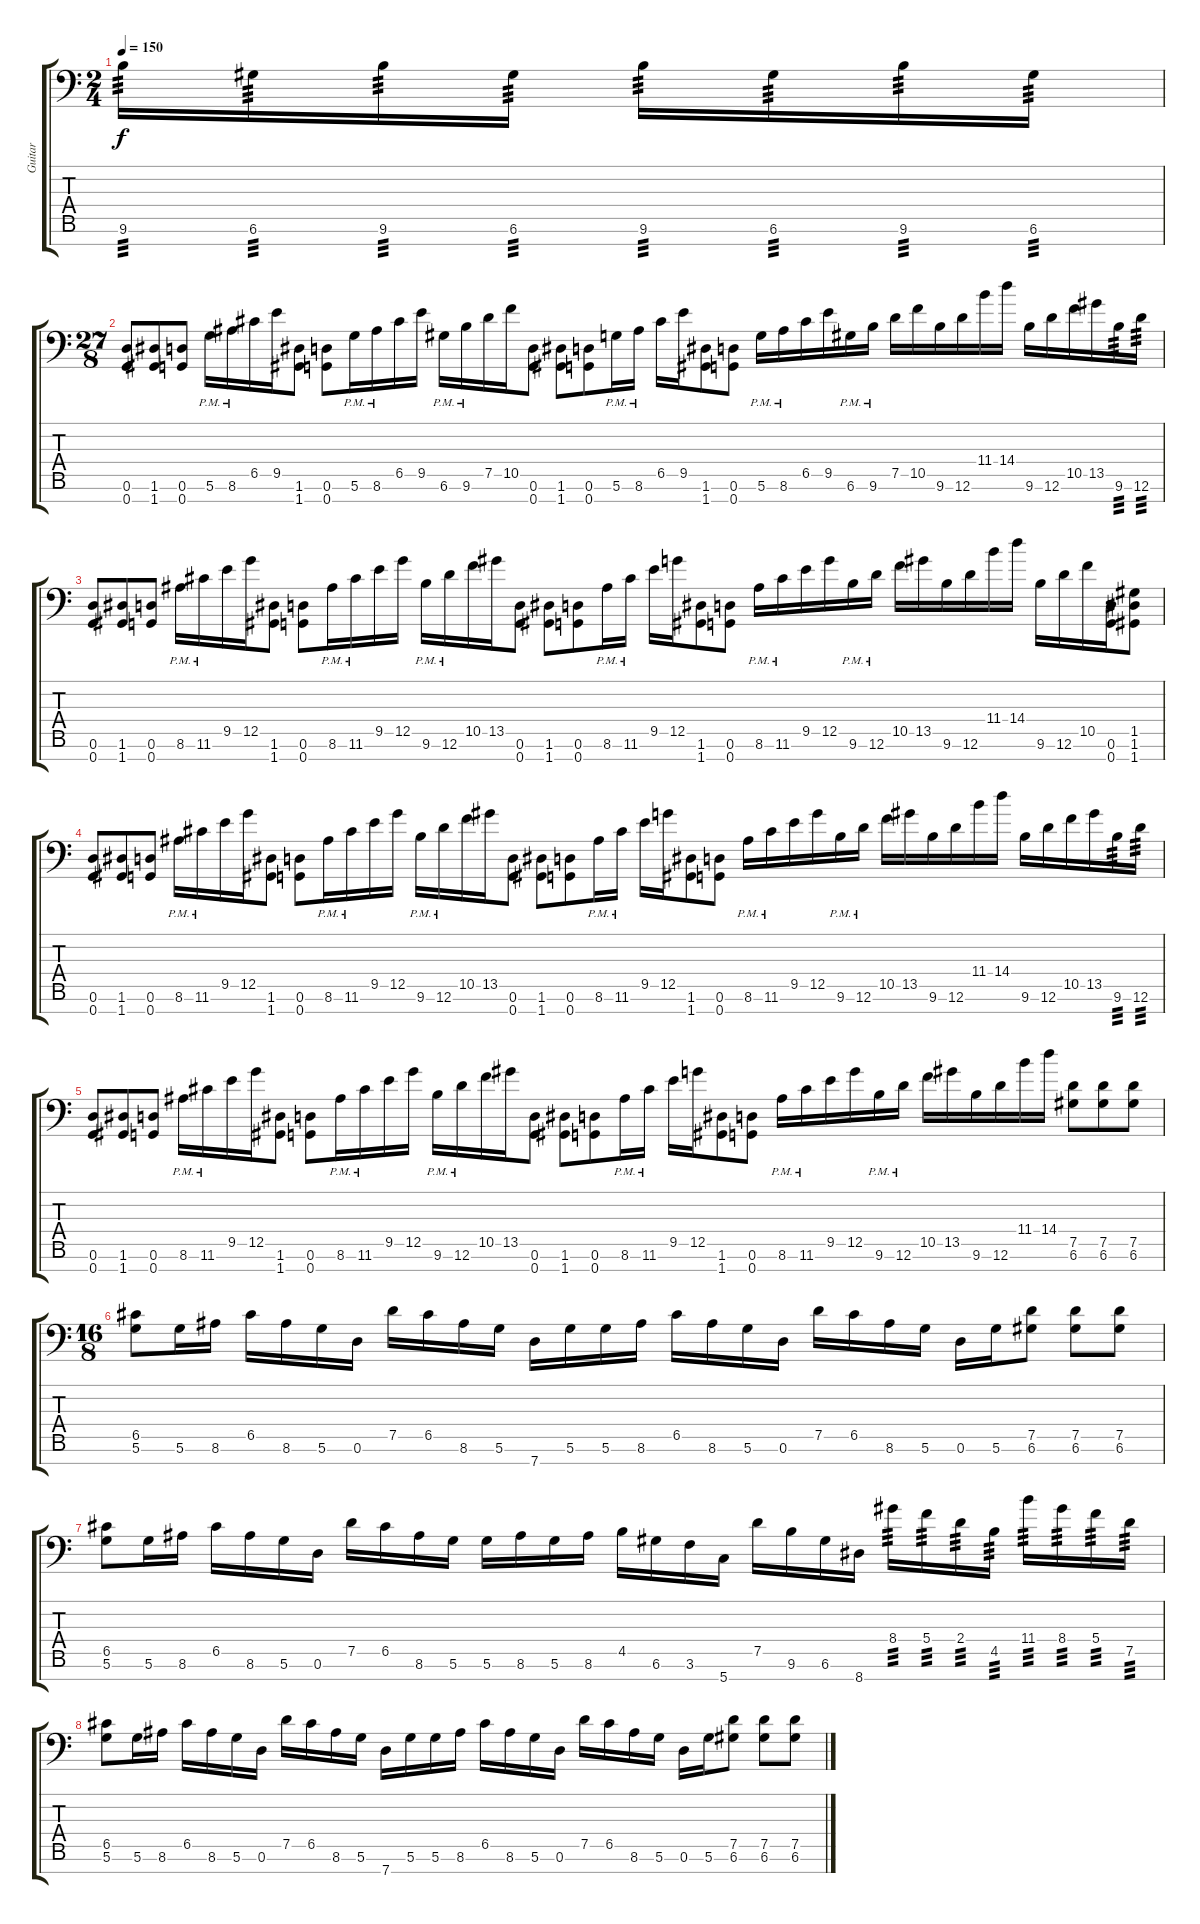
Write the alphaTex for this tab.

\track ("Guitar" "Guitar") {instrument distortionguitar}
\staff {score tabs}
\tuning (D4 A3 F3 C3 G2 D2 G1) {hide}
\ts (2 4)
\tempo 150
\clef f4
\ks c
9.6.16{tp 3 dy f} 6.6.16{tp 3} 9.6.16{tp 3} 6.6.16{tp 3} 9.6.16{tp 3} 6.6.16{tp 3} 9.6.16{tp 3} 6.6.16{tp 3} |
\ts (27 8)
(0.6 0.7).8 (1.6 1.7).8 (0.6 0.7).8 5.6{pm}.16 8.6{pm}.16 6.5.16 9.5.16 (1.6 1.7).8 (0.6 0.7).8 5.6{pm}.16 8.6{pm}.16 6.5.16 9.5.16 6.6{pm}.16 9.6{pm}.16 7.5.16 10.5.16 (0.6 0.7).8 (1.6 1.7).8 (0.6 0.7).8 5.6{pm}.16 8.6{pm}.16 6.5.16 9.5.16 (1.6 1.7).8 (0.6 0.7).8 5.6{pm}.16 8.6{pm}.16 6.5.16 9.5.16 6.6{pm}.16 9.6{pm}.16 7.5.16 10.5.16 9.6.16 12.6.16 11.4.16 14.4.16 9.6.16 12.6.16 10.5.16 13.5.16 9.6.16{tp 3} 12.6.16{tp 3} |
(0.6 0.7).8 (1.6 1.7).8 (0.6 0.7).8 8.6{pm}.16 11.6{pm}.16 9.5.16 12.5.16 (1.6 1.7).8 (0.6 0.7).8 8.6{pm}.16 11.6{pm}.16 9.5.16 12.5.16 9.6{pm}.16 12.6{pm}.16 10.5.16 13.5.16 (0.6 0.7).8 (1.6 1.7).8 (0.6 0.7).8 8.6{pm}.16 11.6{pm}.16 9.5.16 12.5.16 (1.6 1.7).8 (0.6 0.7).8 8.6{pm}.16 11.6{pm}.16 9.5.16 12.5.16 9.6{pm}.16 12.6{pm}.16 10.5.16 13.5.16 9.6.16 12.6.16 11.4.16 14.4.16 9.6.16 12.6.16 10.5.16 (0.6 0.7).16 (1.5 1.6 1.7).8 |
(0.6 0.7).8 (1.6 1.7).8 (0.6 0.7).8 8.6{pm}.16 11.6{pm}.16 9.5.16 12.5.16 (1.6 1.7).8 (0.6 0.7).8 8.6{pm}.16 11.6{pm}.16 9.5.16 12.5.16 9.6{pm}.16 12.6{pm}.16 10.5.16 13.5.16 (0.6 0.7).8 (1.6 1.7).8 (0.6 0.7).8 8.6{pm}.16 11.6{pm}.16 9.5.16 12.5.16 (1.6 1.7).8 (0.6 0.7).8 8.6{pm}.16 11.6{pm}.16 9.5.16 12.5.16 9.6{pm}.16 12.6{pm}.16 10.5.16 13.5.16 9.6.16 12.6.16 11.4.16 14.4.16 9.6.16 12.6.16 10.5.16 13.5.16 9.6.16{tp 3} 12.6.16{tp 3} |
(0.6 0.7).8 (1.6 1.7).8 (0.6 0.7).8 8.6{pm}.16 11.6{pm}.16 9.5.16 12.5.16 (1.6 1.7).8 (0.6 0.7).8 8.6{pm}.16 11.6{pm}.16 9.5.16 12.5.16 9.6{pm}.16 12.6{pm}.16 10.5.16 13.5.16 (0.6 0.7).8 (1.6 1.7).8 (0.6 0.7).8 8.6{pm}.16 11.6{pm}.16 9.5.16 12.5.16 (1.6 1.7).8 (0.6 0.7).8 8.6{pm}.16 11.6{pm}.16 9.5.16 12.5.16 9.6{pm}.16 12.6{pm}.16 10.5.16 13.5.16 9.6.16 12.6.16 11.4.16 14.4.16 (7.5 6.6).8 (7.5 6.6).8 (7.5 6.6).8 |
\ts (16 8)
(6.5 5.6).8 5.6.16 8.6.16 6.5.16 8.6.16 5.6.16 0.6.16 7.5.16 6.5.16 8.6.16 5.6.16 7.7.16 5.6.16 5.6.16 8.6.16 6.5.16 8.6.16 5.6.16 0.6.16 7.5.16 6.5.16 8.6.16 5.6.16 0.6.16 5.6.16 (7.5 6.6).8 (7.5 6.6).8 (7.5 6.6).8 |
(6.5 5.6).8 5.6.16 8.6.16 6.5.16 8.6.16 5.6.16 0.6.16 7.5.16 6.5.16 8.6.16 5.6.16 5.6.16 8.6.16 5.6.16 8.6.16 4.5.16 6.6.16 3.6.16 5.7.16 7.5.16 9.6.16 6.6.16 8.7.16 8.4.16{tp 3} 5.4.16{tp 3} 2.4.16{tp 3} 4.5.16{tp 3} 11.4.16{tp 3} 8.4.16{tp 3} 5.4.16{tp 3} 7.5.16{tp 3} |
(6.5 5.6).8 5.6.16 8.6.16 6.5.16 8.6.16 5.6.16 0.6.16 7.5.16 6.5.16 8.6.16 5.6.16 7.7.16 5.6.16 5.6.16 8.6.16 6.5.16 8.6.16 5.6.16 0.6.16 7.5.16 6.5.16 8.6.16 5.6.16 0.6.16 5.6.16 (7.5 6.6).8 (7.5 6.6).8 (7.5 6.6).8
